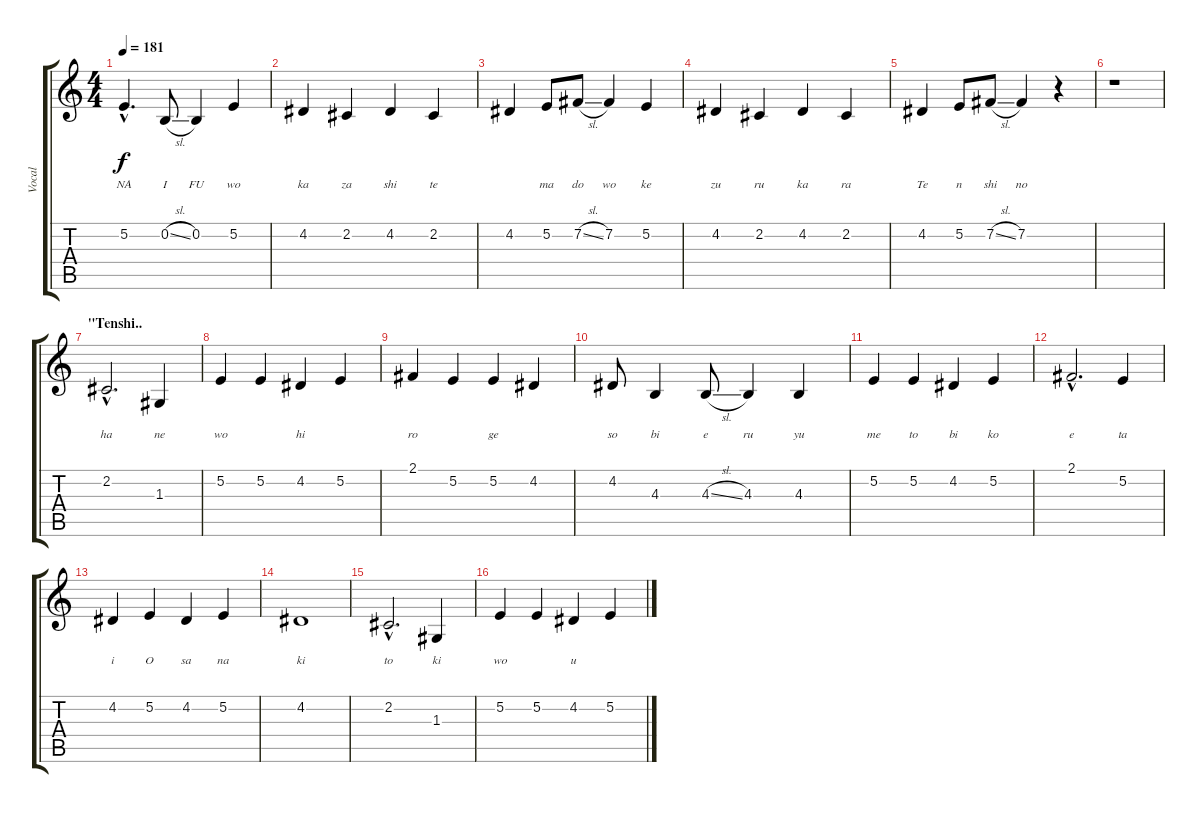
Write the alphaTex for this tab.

\track ("Vocal" "Vocal") {instrument trumpet}
\staff {score tabs}
\tuning (E4 B3 G3 D3 A2 E2) {hide}
\ts (4 4)
\tempo 181
\clef g2
\ks c
5.2{hac}.4{d lyrics (0 "") lyrics (1 "NA") lyrics (2 "") lyrics (3 "") lyrics (4 "") dy f} 0.2{sl}.8{lyrics (0 "") lyrics (1 "I") lyrics (2 "") lyrics (3 "") lyrics (4 "")} 0.2.4{lyrics (0 "") lyrics (1 "FU") lyrics (2 "") lyrics (3 "") lyrics (4 "")} 5.2.4{lyrics (0 "") lyrics (1 "wo") lyrics (2 "") lyrics (3 "") lyrics (4 "")} |
4.2.4{lyrics (0 "") lyrics (1 "ka") lyrics (2 "") lyrics (3 "") lyrics (4 "")} 2.2.4{lyrics (0 "") lyrics (1 "za") lyrics (2 "") lyrics (3 "") lyrics (4 "")} 4.2.4{lyrics (0 "") lyrics (1 "shi") lyrics (2 "") lyrics (3 "") lyrics (4 "")} 2.2.4{lyrics (0 "") lyrics (1 "te") lyrics (2 "") lyrics (3 "") lyrics (4 "")} |
4.2.4{lyrics (0 "") lyrics (1 "") lyrics (2 "") lyrics (3 "") lyrics (4 "")} 5.2.8{lyrics (0 "") lyrics (1 "ma") lyrics (2 "") lyrics (3 "") lyrics (4 "")} 7.2{sl}.8{lyrics (0 "") lyrics (1 "do") lyrics (2 "") lyrics (3 "") lyrics (4 "")} 7.2.4{lyrics (0 "") lyrics (1 "wo") lyrics (2 "") lyrics (3 "") lyrics (4 "")} 5.2.4{lyrics (0 "") lyrics (1 "ke") lyrics (2 "") lyrics (3 "") lyrics (4 "")} |
4.2.4{lyrics (0 "") lyrics (1 "zu") lyrics (2 "") lyrics (3 "") lyrics (4 "")} 2.2.4{lyrics (0 "") lyrics (1 "ru") lyrics (2 "") lyrics (3 "") lyrics (4 "")} 4.2.4{lyrics (0 "") lyrics (1 "ka") lyrics (2 "") lyrics (3 "") lyrics (4 "")} 2.2.4{lyrics (0 "") lyrics (1 "ra") lyrics (2 "") lyrics (3 "") lyrics (4 "")} |
4.2.4{lyrics (0 "") lyrics (1 "Te") lyrics (2 "") lyrics (3 "") lyrics (4 "")} 5.2.8{lyrics (0 "") lyrics (1 "n") lyrics (2 "") lyrics (3 "") lyrics (4 "")} 7.2{sl}.8{lyrics (0 "") lyrics (1 "shi") lyrics (2 "") lyrics (3 "") lyrics (4 "")} 7.2.4{lyrics (0 "") lyrics (1 "no") lyrics (2 "") lyrics (3 "") lyrics (4 "")} r.4 |
r.1 |
\section ("" "\"Tenshi..")
2.2{hac}.2{d lyrics (0 "") lyrics (1 "ha") lyrics (2 "") lyrics (3 "") lyrics (4 "")} 1.3.4{lyrics (0 "") lyrics (1 "ne") lyrics (2 "") lyrics (3 "") lyrics (4 "")} |
5.2.4{lyrics (0 "") lyrics (1 "wo") lyrics (2 "") lyrics (3 "") lyrics (4 "")} 5.2.4{lyrics (0 "") lyrics (1 "") lyrics (2 "") lyrics (3 "") lyrics (4 "")} 4.2.4{lyrics (0 "") lyrics (1 "hi") lyrics (2 "") lyrics (3 "") lyrics (4 "")} 5.2.4{lyrics (0 "") lyrics (1 "") lyrics (2 "") lyrics (3 "") lyrics (4 "")} |
2.1.4{lyrics (0 "") lyrics (1 "ro") lyrics (2 "") lyrics (3 "") lyrics (4 "")} 5.2.4{lyrics (0 "") lyrics (1 "") lyrics (2 "") lyrics (3 "") lyrics (4 "")} 5.2.4{lyrics (0 "") lyrics (1 "ge") lyrics (2 "") lyrics (3 "") lyrics (4 "")} 4.2.4{lyrics (0 "") lyrics (1 "") lyrics (2 "") lyrics (3 "") lyrics (4 "")} |
4.2.8{lyrics (0 "") lyrics (1 "so") lyrics (2 "") lyrics (3 "") lyrics (4 "")} 4.3.4{lyrics (0 "") lyrics (1 "bi") lyrics (2 "") lyrics (3 "") lyrics (4 "")} 4.3{sl}.8{lyrics (0 "") lyrics (1 "e") lyrics (2 "") lyrics (3 "") lyrics (4 "")} 4.3.4{lyrics (0 "") lyrics (1 "ru") lyrics (2 "") lyrics (3 "") lyrics (4 "")} 4.3.4{lyrics (0 "") lyrics (1 "yu") lyrics (2 "") lyrics (3 "") lyrics (4 "")} |
5.2.4{lyrics (0 "") lyrics (1 "me") lyrics (2 "") lyrics (3 "") lyrics (4 "")} 5.2.4{lyrics (0 "") lyrics (1 "to") lyrics (2 "") lyrics (3 "") lyrics (4 "")} 4.2.4{lyrics (0 "") lyrics (1 "bi") lyrics (2 "") lyrics (3 "") lyrics (4 "")} 5.2.4{lyrics (0 "") lyrics (1 "ko") lyrics (2 "") lyrics (3 "") lyrics (4 "")} |
2.1{hac}.2{d lyrics (0 "") lyrics (1 "e") lyrics (2 "") lyrics (3 "") lyrics (4 "")} 5.2.4{lyrics (0 "") lyrics (1 "ta") lyrics (2 "") lyrics (3 "") lyrics (4 "")} |
4.2.4{lyrics (0 "") lyrics (1 "i") lyrics (2 "") lyrics (3 "") lyrics (4 "")} 5.2.4{lyrics (0 "") lyrics (1 "O") lyrics (2 "") lyrics (3 "") lyrics (4 "")} 4.2.4{lyrics (0 "") lyrics (1 "sa") lyrics (2 "") lyrics (3 "") lyrics (4 "")} 5.2.4{lyrics (0 "") lyrics (1 "na") lyrics (2 "") lyrics (3 "") lyrics (4 "")} |
4.2.1{lyrics (0 "") lyrics (1 "ki") lyrics (2 "") lyrics (3 "") lyrics (4 "")} |
2.2{hac}.2{d lyrics (0 "") lyrics (1 "to") lyrics (2 "") lyrics (3 "") lyrics (4 "")} 1.3.4{lyrics (0 "") lyrics (1 "ki") lyrics (2 "") lyrics (3 "") lyrics (4 "")} |
5.2.4{lyrics (0 "") lyrics (1 "wo") lyrics (2 "") lyrics (3 "") lyrics (4 "")} 5.2.4{lyrics (0 "") lyrics (1 "") lyrics (2 "") lyrics (3 "") lyrics (4 "")} 4.2.4{lyrics (0 "") lyrics (1 "u") lyrics (2 "") lyrics (3 "") lyrics (4 "")} 5.2.4{lyrics (0 "") lyrics (1 "") lyrics (2 "") lyrics (3 "") lyrics (4 "")}
